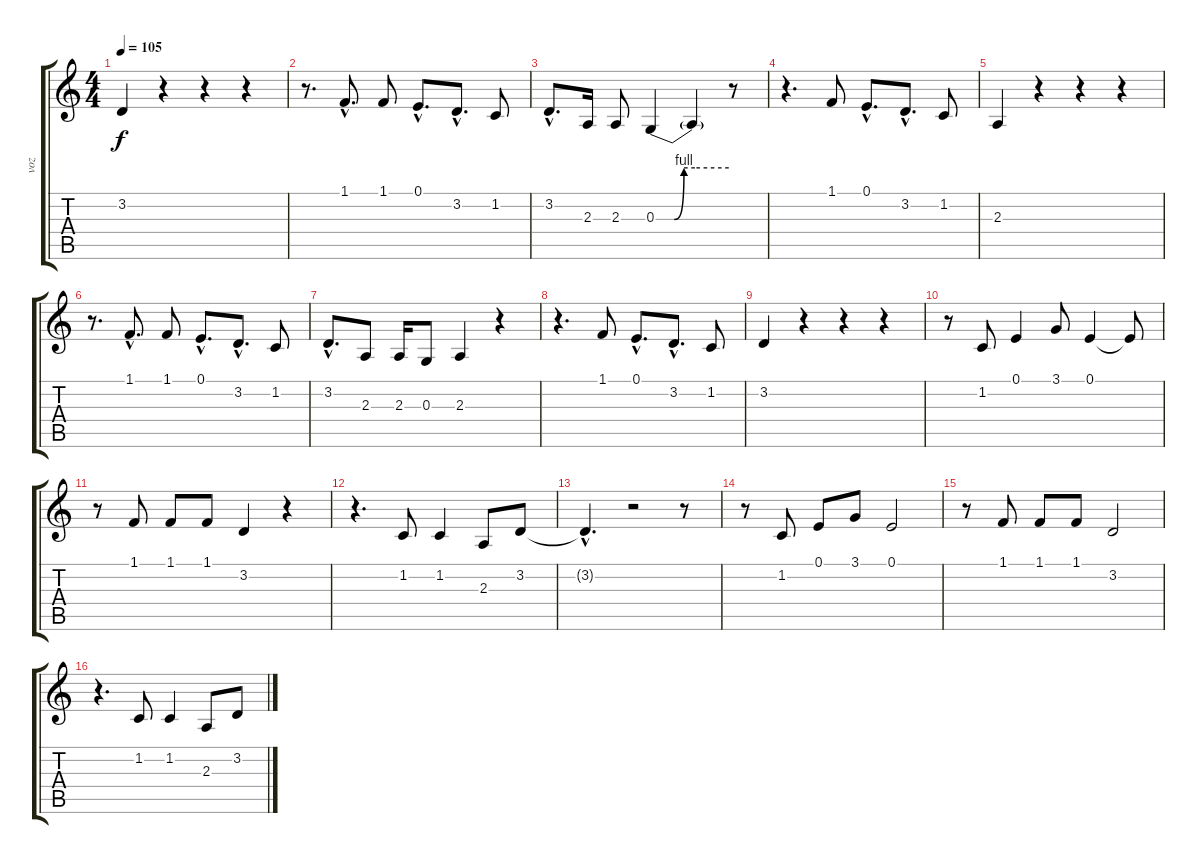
\track ("voz" "voz") {instrument choiraahs}
\staff {score tabs}
\tuning (E4 B3 G3 D3 A2 E2) {hide}
\ts (4 4)
\tempo 105
\clef g2
\ks c
3.2{t}.4{dy f} r.4 r.4 r.4 |
r.8{d} 1.1{hac}.8{d} 1.1.8 0.1{hac}.8{d} 3.2{hac}.8{d} 1.2.8 |
3.2{hac}.8{d} 2.3.16 2.3.8 0.3{be (custom 0 0 15 0 23 4 32 4 60 4)}.4 0.3{t}.4 r.8 |
r.4{d} 1.1.8 0.1{hac}.8{d} 3.2{hac}.8{d} 1.2.8 |
2.3.4 r.4 r.4 r.4 |
r.8{d} 1.1{hac}.8{d} 1.1.8 0.1{hac}.8{d} 3.2{hac}.8{d} 1.2.8 |
3.2{hac}.8{d} 2.3.8 2.3.16 0.3.8 2.3.4 r.4 |
r.4{d} 1.1.8 0.1{hac}.8{d} 3.2{hac}.8{d} 1.2.8 |
3.2.4 r.4 r.4 r.4 |
r.8 1.2.8 0.1.4 3.1.8 0.1.4 0.1{t}.8 |
r.8 1.1.8 1.1.8 1.1.8 3.2.4 r.4 |
r.4{d} 1.2.8 1.2.4 2.3.8 3.2.8 |
3.2{hac t}.4{d} r.2 r.8 |
r.8 1.2.8 0.1.8 3.1.8 0.1.2 |
r.8 1.1.8 1.1.8 1.1.8 3.2.2 |
r.4{d} 1.2.8 1.2.4 2.3.8 3.2.8
